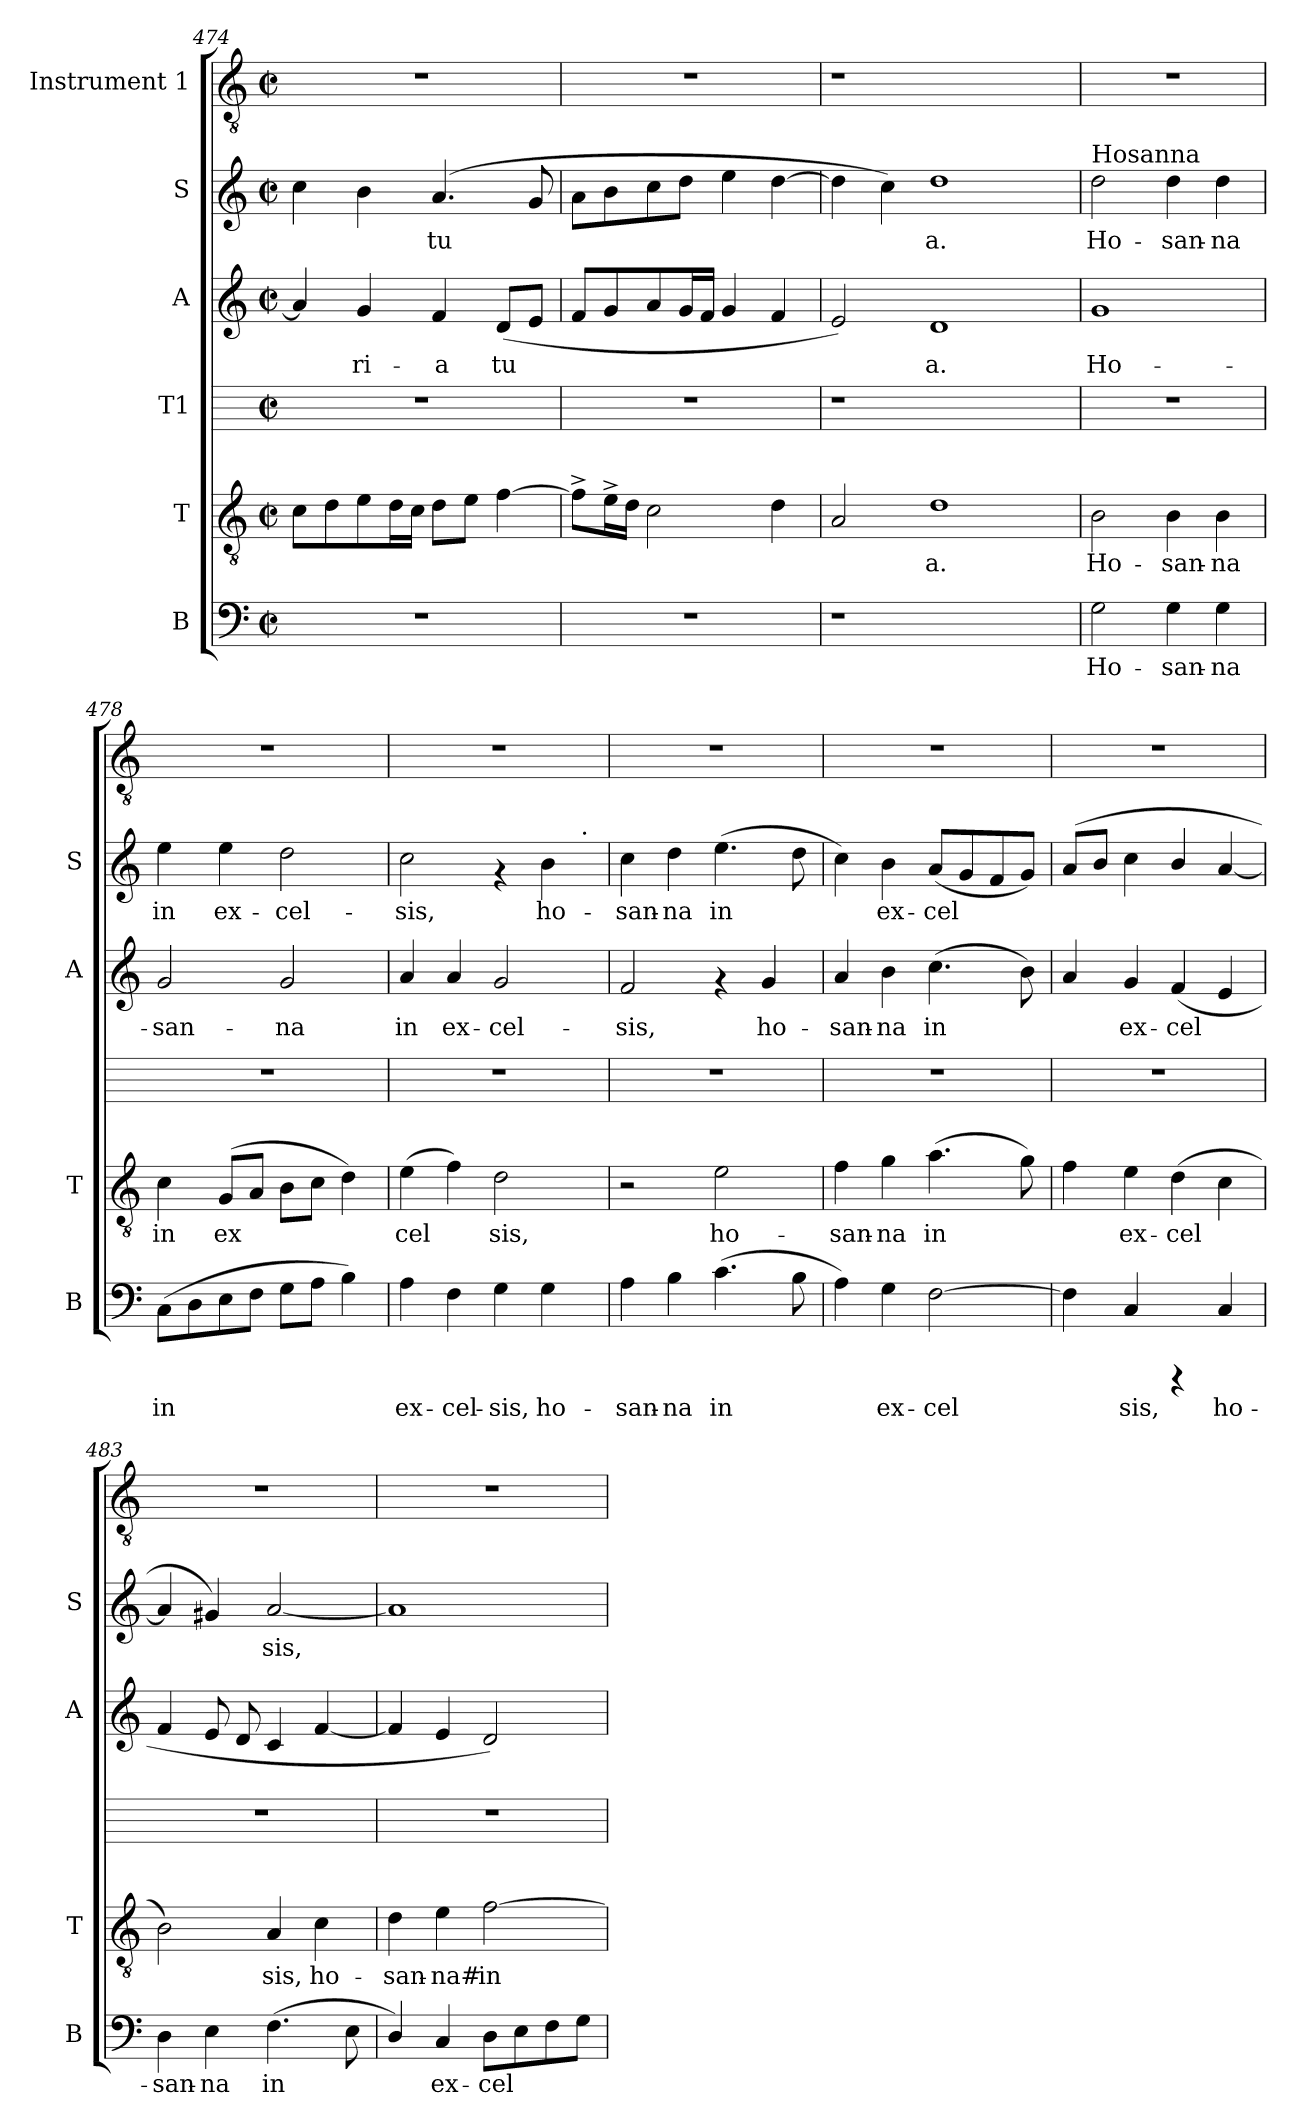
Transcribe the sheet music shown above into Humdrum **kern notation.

**kern	**text	**kern	**text	**kern	**kern	**text	**kern	**text	**kern
*part6	*part6	*part5	*part5	*part4	*part3	*part3	*part2	*part2	*part1
*staff6	*staff6	*staff5	*staff5	*staff4	*staff3	*staff3	*staff2	*staff2	*staff1
*I"B	*	*I"T	*	*I"T1	*I"A	*	*I"S	*	*I"Instrument 1
*I'B	*	*I'T	*	*	*I'A	*	*I'S	*	*
*clefF4	*	*clefGv2	*	*	*clefG2	*	*clefG2	*	*clefGv2
*k[]	*	*k[]	*	*k[]	*k[]	*	*k[]	*	*k[]
*C:	*	*C:	*	*C:	*C:	*	*C:	*	*C:
*M2/2	*	*M2/2	*	*M2/2	*M2/2	*	*M2/2	*	*M2/2
*met(c|)	*	*met(c|)	*	*met(c|)	*met(c|)	*	*met(c|)	*	*met(c|)
=474	=474	=474	=474	=474	=474	=474	=474	=474	=474
!	!	!	!	!	!	!LO:LY:b:cj	!	!LO:LY:b:cj	!
1r	.	8c\L	.	1r	4a/]	--	4cc\	.	1r
.	.	8d\	.	.	.	.	.	.	.
!	!	!	!	!	!	!LO:LY:b:cj	!	!LO:LY:b:cj	!
.	.	8e\	.	.	4g/	-ri-	4b\	.	.
.	.	16d\	.	.	.	.	.	.	.
.	.	16c\J	.	.	.	.	.	.	.
!	!	!	!	!	!	!LO:LY:b:cj	!	!LO:LY:b:cj	!
.	.	8d\L	.	.	4f/	-a	(<4.a/	tu-	.
.	.	8e\J	.	.	.	.	.	.	.
!	!	!	!	!	!	!LO:LY:b:cj	!	!	!
.	.	[>4f\	.	.	(<8d/L	tu-	.	.	.
!	!	!	!	!	!	!LO:LY:b:cj	!	!LO:LY:b:cj	!
.	.	.	.	.	8e/J	-	8g/	-	.
=475	=475	=475	=475	=475	=475	=475	=475	=475	=475
1r	.	8f^<\L]	.	1r	8f/L	.	8a\L	.	1r
.	.	16e^<\	.	.	8g/	.	8b\	.	.
.	.	16d\J	.	.	.	.	.	.	.
.	.	2c\	.	.	8a/	.	8cc\	.	.
.	.	.	.	.	16g/	.	8dd\J	.	.
.	.	.	.	.	16f/J	.	.	.	.
.	.	.	.	.	4g/	.	4ee\	.	.
.	.	4d\	.	.	4f/	.	[>4dd\	.	.
=476	=476	=476	=476	=476	=476	=476	=476	=476	=476
!	!	!	!LO:LY:b:cj	!	!	!LO:LY:b:cj	!	!LO:LY:b:cj	!
1r	.	2A/	-	1r	2e/)	-	4dd\]	-	1r
!	!	!	!	!	!	!	!	!LO:LY:b:cj	!
.	.	.	.	.	.	.	4cc\)	--	.
!	!	!	!LO:LY:b:cj	!	!	!LO:LY:b:cj	!	!LO:LY:b:cj	!
.	.	1d	-a.	.	1d	-a.	1dd	-a.	.
2ryy	.	.	.	2ryy	.	.	.	.	2ryy
!!LO:LB:g=z
=477	=477	=477	=477	=477	=477	=477	=477	=477	=477
!	!	!	!	!	!	!	!LO:TX:a:t=Hosanna	!	!
!	!LO:LY:b:cj	!	!LO:LY:b:cj	!	!	!LO:LY:b:cj	!	!LO:LY:b:cj	!
2G\	Ho-	2B\	Ho-	1r	1g	Ho-	2dd\	Ho-	1r
!	!LO:LY:b:cj	!	!LO:LY:b:cj	!	!	!	!	!LO:LY:b:cj	!
4G\	-san-	4B\	-san-	.	.	.	4dd\	-san-	.
!	!LO:LY:b:cj	!	!LO:LY:b:cj	!	!	!	!	!LO:LY:b:cj	!
4G\	-na	4B\	-na	.	.	.	4dd\	-na	.
=478	=478	=478	=478	=478	=478	=478	=478	=478	=478
!	!LO:LY:b:cj	!	!LO:LY:b:cj	!	!	!LO:LY:b:cj	!	!LO:LY:b:cj	!
(>8C\L	in	4c\	in	1r	2g/	-san-	4ee\	in	1r
!	!LO:LY:b:cj	!	!	!	!	!	!	!	!
8D\	.	.	.	.	.	.	.	.	.
!	!LO:LY:b:cj	!	!LO:LY:b:cj	!	!	!	!	!LO:LY:b:cj	!
8E\	.	(<8G/L	ex-	.	.	.	4ee\	ex-	.
!	!LO:LY:b:cj	!	!LO:LY:b:cj	!	!	!	!	!	!
8F\J	.	8A/J	-	.	.	.	.	.	.
!	!LO:LY:b:cj	!	!LO:LY:b:cj	!	!	!LO:LY:b:cj	!	!LO:LY:b:cj	!
8G\L	.	8B\L	.	.	2g/	-na	2dd\	-cel-	.
!	!LO:LY:b:cj	!	!LO:LY:b:cj	!	!	!	!	!	!
8A\J	.	8c\J	.	.	.	.	.	.	.
!	!LO:LY:b:cj	!	!LO:LY:b:cj	!	!	!	!	!	!
4B\)	.	4d\)	.	.	.	.	.	.	.
=479	=479	=479	=479	=479	=479	=479	=479	=479	=479
!	!LO:LY:b:cj	!	!LO:LY:b:cj	!	!	!LO:LY:b:cj	!	!LO:LY:b:cj	!
*	*	*	*	*	*	*	*^	*	*
4A\	ex-	(>4e\	cel-	1r	4a/	in	2cc\	2ryy	-sis,	1r
!	!LO:LY:b:cj	!	!LO:LY:b:cj	!	!	!LO:LY:b:cj	!	!	!	!
4F\	-cel-	4f\)	--	.	4a/	ex-	.	.	.	.
!	!LO:LY:b:cj	!	!LO:LY:b:cj	!	!	!LO:LY:b:cj	!	!	!	!
4G\	-sis,	2d\	-sis,	.	2g/	-cel-	4rf	4ryy	.	.
!	!LO:LY:b:cj	!	!	!	!	!	!	!	!LO:LY:b:cj	!
4G\	ho-	.	.	.	.	.	4b\	8ryy	ho-	.
.	.	.	.	.	.	.	.	64ryy	.	.
!	!	!	!	!	!	!	!	!LO:TX:a:t=.	!	!
.	.	.	.	.	.	.	.	16..ryy	.	.
=480	=480	=480	=480	=480	=480	=480	=480	=480	=480	=480
!	!LO:LY:b:cj	!	!	!	!	!LO:LY:b:cj	!	!	!LO:LY:b:cj	!
*	*	*	*	*	*	*	*v	*v	*	*
4A\	-san-	2r	.	1r	2f/	-sis,	4cc\	-san-	1r
!	!LO:LY:b:cj	!	!	!	!	!	!	!LO:LY:b:cj	!
4B\	-na	.	.	.	.	.	4dd\	-na	.
!	!LO:LY:b:cj	!	!LO:LY:b:cj	!	!	!	!	!LO:LY:b:cj	!
(>4.c\	in	2e\	ho-	.	4rf	.	(>4.ee\	in	.
!	!	!	!	!	!	!LO:LY:b:cj	!	!	!
.	.	.	.	.	4g/	ho-	.	.	.
!	!LO:LY:b:cj	!	!	!	!	!	!	!LO:LY:b:cj	!
8B\	.	.	.	.	.	.	8dd\	.	.
=481	=481	=481	=481	=481	=481	=481	=481	=481	=481
!	!LO:LY:b:cj	!	!LO:LY:b:cj	!	!	!LO:LY:b:cj	!	!LO:LY:b:cj	!
4A\)	.	4f\	-san-	1r	4a/	-san-	4cc\)	.	1r
!	!LO:LY:b:cj	!	!LO:LY:b:cj	!	!	!LO:LY:b:cj	!	!LO:LY:b:cj	!
4G\	ex-	4g\	-na	.	4b\	-na	4b\	ex-	.
!	!LO:LY:b:cj	!	!LO:LY:b:cj	!	!	!LO:LY:b:cj	!	!LO:LY:b:cj	!
[<2F\	-cel-	(>4.a\	in	.	(>4.cc\	in	(<8a/L	-cel-	.
!	!	!	!	!	!	!	!	!LO:LY:b:cj	!
.	.	.	.	.	.	.	8g/	-	.
!	!	!	!	!	!	!	!	!LO:LY:b:cj	!
.	.	.	.	.	.	.	8f/	.	.
!	!	!	!LO:LY:b:cj	!	!	!LO:LY:b:cj	!	!LO:LY:b:cj	!
.	.	8g\)	.	.	8b\)	.	8g/J)	.	.
!!LO:PB:g=z
=482	=482	=482	=482	=482	=482	=482	=482	=482	=482
!	!LO:LY:b:cj	!	!LO:LY:b:cj	!	!	!LO:LY:b:cj	!	!	!
4F\]	--	4f\	.	1r	4a/	.	(<8a/L	.	1r
.	.	.	.	.	.	.	8b/J	.	.
!	!LO:LY:b:cj	!	!LO:LY:b:cj	!	!	!LO:LY:b:cj	!	!	!
4C/	-sis,	4e\	ex-	.	4g/	ex-	4cc\	.	.
!	!	!	!LO:LY:b:cj	!	!	!LO:LY:b:cj	!	!	!
4rCCC	.	(>4d\	-cel-	.	(<4f/	-cel-	4b/	.	.
!	!LO:LY:b:cj	!	!LO:LY:b:cj	!	!	!LO:LY:b:cj	!	!	!
4C/	ho-	4c\	-	.	4e/	-	[<4a/	.	.
=483	=483	=483	=483	=483	=483	=483	=483	=483	=483
!	!LO:LY:b:cj	!	!LO:LY:b:cj	!	!	!	!	!LO:LY:b:cj	!
4D\	-san-	2B\)	-	1r	4f/	.	4a/]	-	1r
!	!LO:LY:b:cj	!	!	!	!	!	!	!LO:LY:b:cj	!
4E\	-na	.	.	.	8e/	.	4g#/)	--	.
.	.	.	.	.	8d/	.	.	.	.
!	!LO:LY:b:cj	!	!LO:LY:b:cj	!	!	!	!	!LO:LY:b:cj	!
(>4.F\	in	4A/	-sis,	.	4c/	.	[<2a/	-sis,	.
!	!	!	!LO:LY:b:cj	!	!	!	!	!	!
.	.	4c\	ho-	.	[<4f/	.	.	.	.
!	!LO:LY:b:cj	!	!	!	!	!	!	!	!
8E\	.	.	.	.	.	.	.	.	.
=484	=484	=484	=484	=484	=484	=484	=484	=484	=484
!	!LO:LY:b:cj	!	!LO:LY:b:cj	!	!	!	!	!	!
4D/)	.	4d\	-san-	1r	4f/]	.	1a]	.	1r
!	!LO:LY:b:cj	!	!LO:LY:b:cj	!	!	!	!	!	!
4C/	ex-	4e\	-na#	.	4e/	.	.	.	.
!	!LO:LY:b:cj	!	!LO:LY:b:cj	!	!	!	!	!	!
8D\L	-cel-	[>2f\	in	.	2d/)	.	.	.	.
!	!LO:LY:b:cj	!	!	!	!	!	!	!	!
8E\	-	.	.	.	.	.	.	.	.
!	!LO:LY:b:cj	!	!	!	!	!	!	!	!
8F\	.	.	.	.	.	.	.	.	.
!	!LO:LY:b:cj	!	!	!	!	!	!	!	!
8G\J	.	.	.	.	.	.	.	.	.
=	=	=	=	=	=	=	=	=	=
*-	*-	*-	*-	*-	*-	*-	*-	*-	*-
